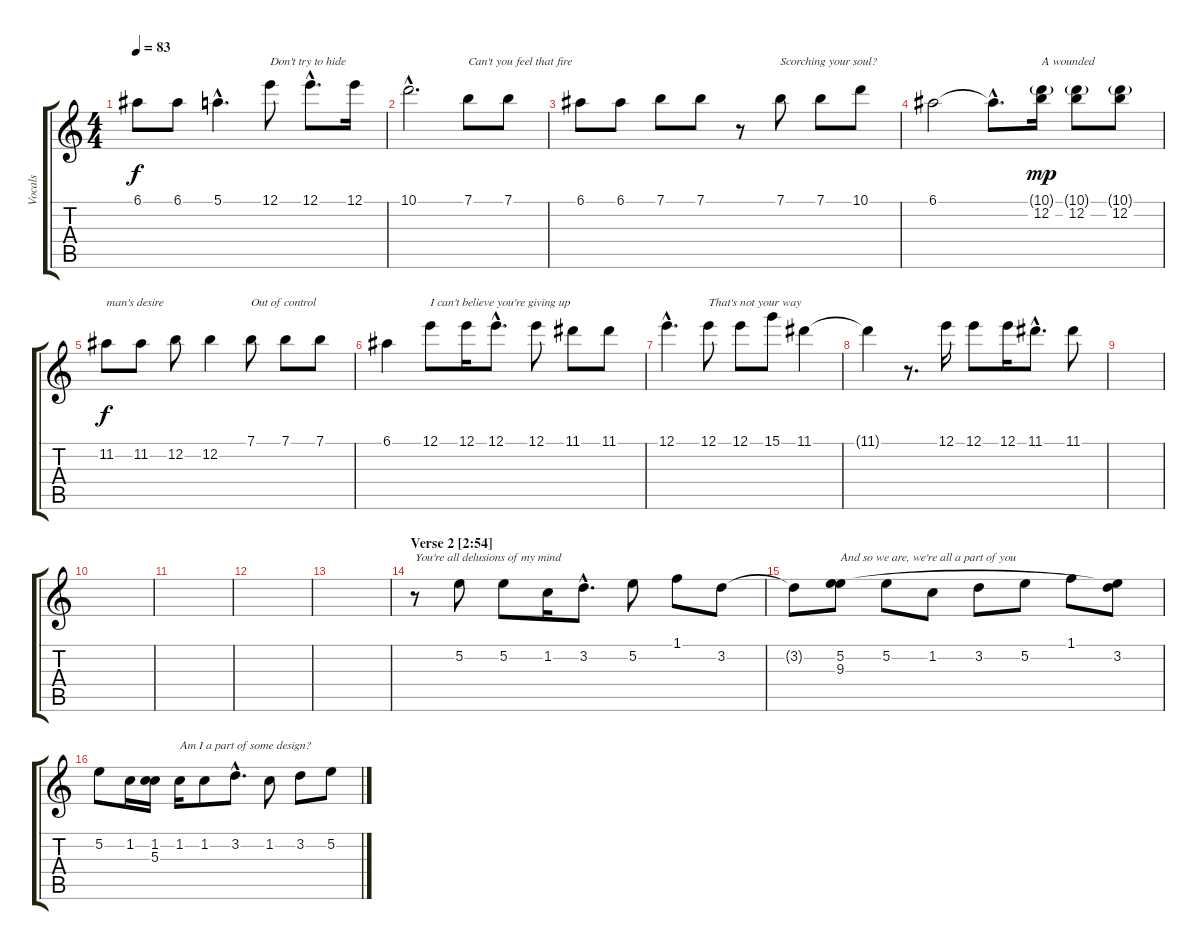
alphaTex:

\track ("Vocals" "Vocals") {instrument fretlessbass}
\staff {score tabs}
\tuning (E4 B3 G3 D3 A2 E2) {hide}
\ts (4 4)
\tempo 83
\clef g2
\ks c
6.1.8{dy f} 6.1.8 5.1{hac}.4{d} 12.1.8{txt "Don't try to hide"} 12.1{hac}.8{d} 12.1.16 |
10.1{hac}.2{d} 7.1.8{txt "Can't you feel that fire"} 7.1.8 |
6.1.8 6.1.8 7.1.8 7.1.8 r.8 7.1.8{txt "Scorching your soul?"} 7.1.8 10.1.8 |
6.1.2 6.1{hac t}.8{d} (10.1{g} 12.2).16{txt "A wounded" dy mp} (10.1{g} 12.2).8 (10.1{g} 12.2).8 |
11.2.8{txt "man's desire" dy f} 11.2.8 12.2.8 12.2.4 7.1.8{txt "Out of control"} 7.1.8 7.1.8 |
6.1.4 12.1.8{txt "I can't believe you're giving up"} 12.1.16 12.1{hac}.8{d} 12.1.8 11.1.8 11.1.8 |
12.1{hac}.4{d} 12.1.8{txt "That's not your way"} 12.1.8 15.1.8 11.1.4 |
11.1{t}.4 r.8{d} 12.1.16 12.1.8 12.1.16 11.1{hac}.8{d} 11.1.8 |
|
|
|
|
|
\section ("" "Verse 2 [2:54]")
r.8{txt "You're all delusions of my mind"} 5.2.8 5.2.8 1.2.16 3.2{hac}.8{d} 5.2.8 1.1.8 3.2.8 |
3.2{t}.8 (5.2 9.3).8{txt "And so we are, we're all a part of you"} 5.2.8 1.2.8 3.2.8 5.2.8 1.1.8 (3.2 9.3{t}).8 |
5.2.8 1.2.16 (1.2 5.3).16 1.2.16{txt "Am I a part of some design?"} 1.2.8 3.2{hac}.8{d} 1.2.8 3.2.8 5.2.8
